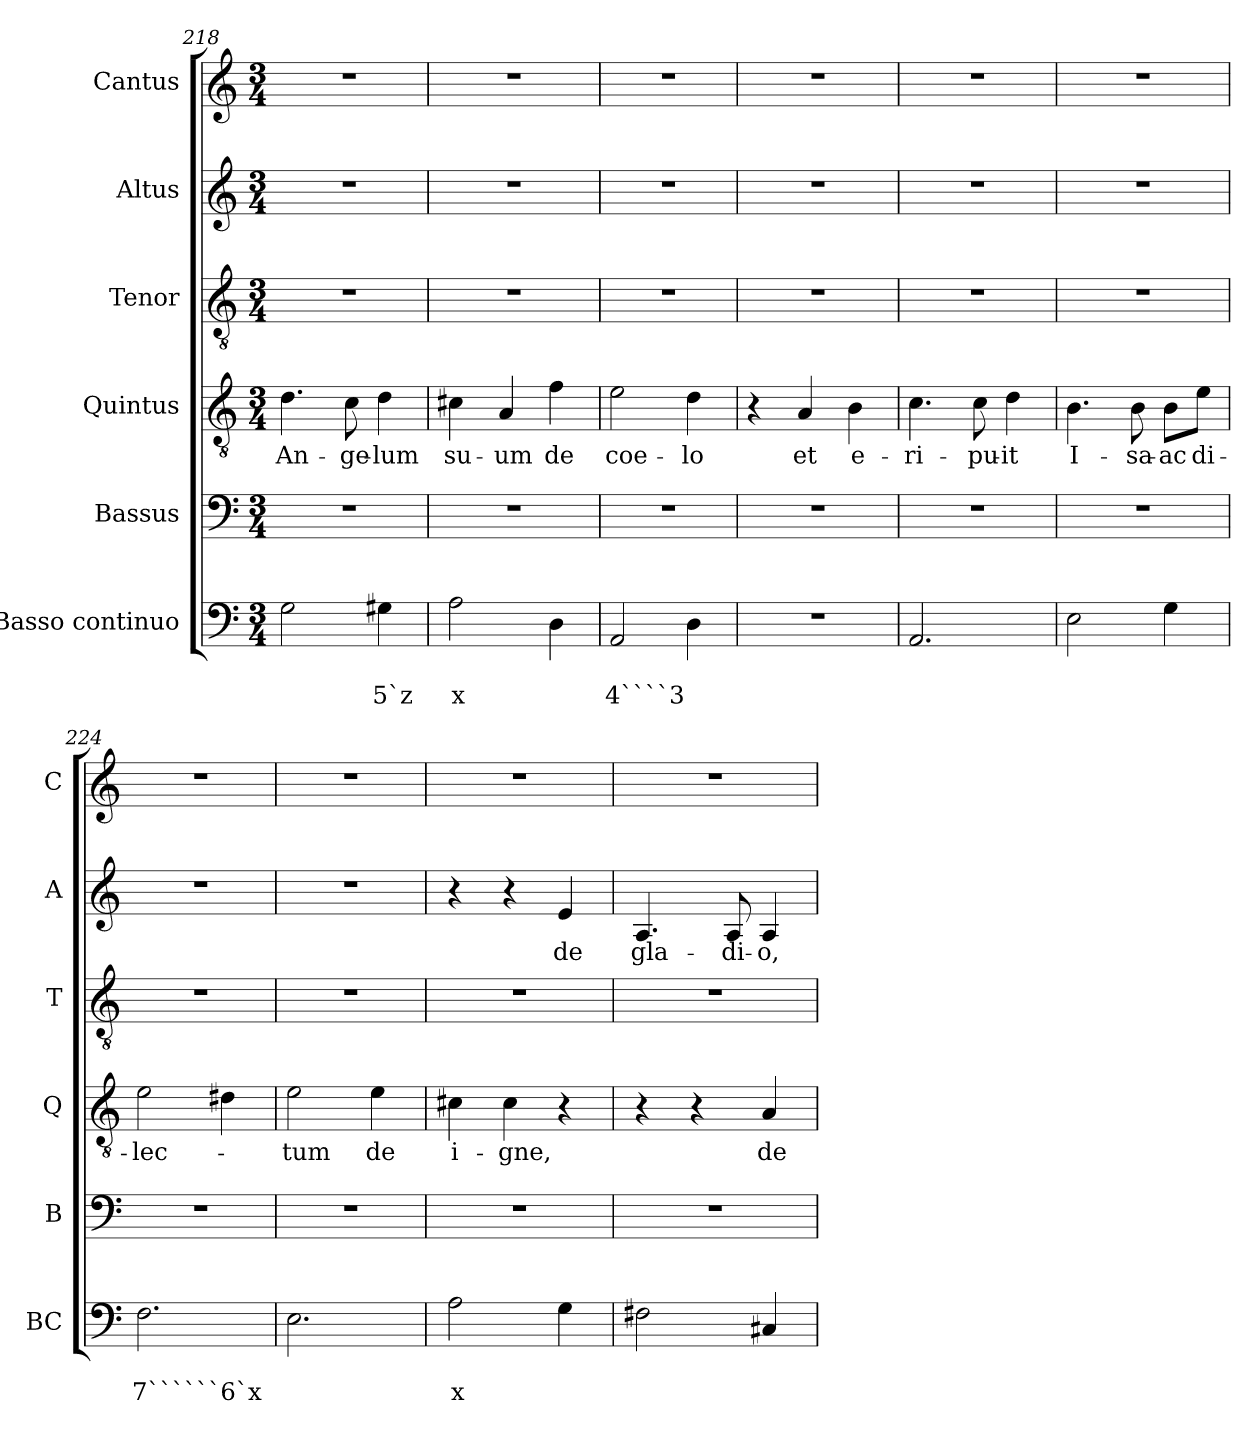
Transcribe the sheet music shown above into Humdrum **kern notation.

**kern	**text	**text	**kern	**kern	**text	**kern	**kern	**text	**kern
*part6	*part6	*part6	*part5	*part4	*part4	*part3	*part2	*part2	*part1
*staff6	*staff6	*staff6	*staff5	*staff4	*staff4	*staff3	*staff2	*staff2	*staff1
*I"Basso continuo	*	*	*I"Bassus	*I"Quintus	*	*I"Tenor	*I"Altus	*	*I"Cantus
*I'BC	*	*	*I'B	*I'Q	*	*I'T	*I'A	*	*I'C
*clefF4	*	*	*clefF4	*clefGv2	*	*clefGv2	*clefG2	*	*clefG2
*ITrd7c12	*	*	*	*	*	*	*	*	*
*k[]	*	*	*k[]	*k[]	*	*k[]	*k[]	*	*k[]
*C:	*	*	*C:	*C:	*	*C:	*C:	*	*C:
*M3/4	*	*	*M3/4	*M3/4	*	*M3/4	*M3/4	*	*M3/4
=218	=218	=218	=218	=218	=218	=218	=218	=218	=218
!	!	!	!	!	!LO:LY:b	!	!	!	!
2GG\	.	.	2.r	4.d\	An-	2.r	2.r	.	2.r
!	!	!	!	!	!LO:LY:b	!	!	!	!
.	.	.	.	8c\	-ge-	.	.	.	.
!	!	!LO:LY:b	!	!	!LO:LY:b	!	!	!	!
4GG#X\	.	5`z	.	4d\	-lum	.	.	.	.
=219	=219	=219	=219	=219	=219	=219	=219	=219	=219
!	!	!LO:LY:b	!	!	!LO:LY:b	!	!	!	!
2AA\	.	x	2.r	4c#X\	su-	2.r	2.r	.	2.r
!	!	!	!	!	!LO:LY:b	!	!	!	!
.	.	.	.	4A/	-um	.	.	.	.
!	!	!	!	!	!LO:LY:b	!	!	!	!
4DD\	.	.	.	4f\	de	.	.	.	.
=220	=220	=220	=220	=220	=220	=220	=220	=220	=220
!	!	!LO:LY:b	!	!	!LO:LY:b	!	!	!	!
2AAA/	.	4````3	2.r	2e\	coe-	2.r	2.r	.	2.r
!	!	!	!	!	!LO:LY:b	!	!	!	!
4DD\	.	.	.	4d\	-lo	.	.	.	.
=221	=221	=221	=221	=221	=221	=221	=221	=221	=221
2.r	.	.	2.r	4r	.	2.r	2.r	.	2.r
!	!	!	!	!	!LO:LY:b	!	!	!	!
.	.	.	.	4A/	et	.	.	.	.
!	!	!	!	!	!LO:LY:b	!	!	!	!
.	.	.	.	4B\	e-	.	.	.	.
=222	=222	=222	=222	=222	=222	=222	=222	=222	=222
!	!	!	!	!	!LO:LY:b	!	!	!	!
2.AAA/	.	.	2.r	4.c\	-ri-	2.r	2.r	.	2.r
!	!	!	!	!	!LO:LY:b	!	!	!	!
.	.	.	.	8c\	-pu-	.	.	.	.
!	!	!	!	!	!LO:LY:b	!	!	!	!
.	.	.	.	4d\	-it	.	.	.	.
=223	=223	=223	=223	=223	=223	=223	=223	=223	=223
!	!	!	!	!	!LO:LY:b	!	!	!	!
2EE\	.	.	2.r	4.B\	I-	2.r	2.r	.	2.r
!	!	!	!	!	!LO:LY:b	!	!	!	!
.	.	.	.	8B\	-sa-	.	.	.	.
!	!	!	!	!	!LO:LY:b	!	!	!	!
4GG\	.	.	.	8B\L	-ac	.	.	.	.
!	!	!	!	!	!LO:LY:b	!	!	!	!
.	.	.	.	8e\J	di-	.	.	.	.
!!LO:LB:g=z
=224	=224	=224	=224	=224	=224	=224	=224	=224	=224
!	!	!LO:LY:b	!	!	!LO:LY:b	!	!	!	!
2.FF\	.	7``````6`x	2.r	2e\	-lec-	2.r	2.r	.	2.r
.	.	.	.	4d#X\	.	.	.	.	.
=225	=225	=225	=225	=225	=225	=225	=225	=225	=225
!	!	!	!	!	!LO:LY:b	!	!	!	!
2.EE\	.	.	2.r	2e\	-tum	2.r	2.r	.	2.r
!	!	!	!	!	!LO:LY:b	!	!	!	!
.	.	.	.	4e\	de	.	.	.	.
=226	=226	=226	=226	=226	=226	=226	=226	=226	=226
!	!	!LO:LY:b	!	!	!LO:LY:b	!	!	!	!
2AA\	.	x	2.r	4c#X\	i-	2.r	4r	.	2.r
!	!	!	!	!	!LO:LY:b	!	!	!	!
.	.	.	.	4c#\	-gne,	.	4r	.	.
!	!	!	!	!	!	!	!	!LO:LY:b	!
4GG\	.	.	.	4r	.	.	4e/	de	.
=227	=227	=227	=227	=227	=227	=227	=227	=227	=227
!	!	!	!	!	!	!	!	!LO:LY:b	!
2FF#X\	.	.	2.r	4r	.	2.r	4.A/	gla-	2.r
.	.	.	.	4r	.	.	.	.	.
!	!	!	!	!	!	!	!	!LO:LY:b	!
.	.	.	.	.	.	.	8A/	-di-	.
!	!	!	!	!	!LO:LY:b	!	!	!LO:LY:b	!
4CC#X/	.	.	.	4A/	de	.	4A/	-o,	.
=	=	=	=	=	=	=	=	=	=
*-	*-	*-	*-	*-	*-	*-	*-	*-	*-
